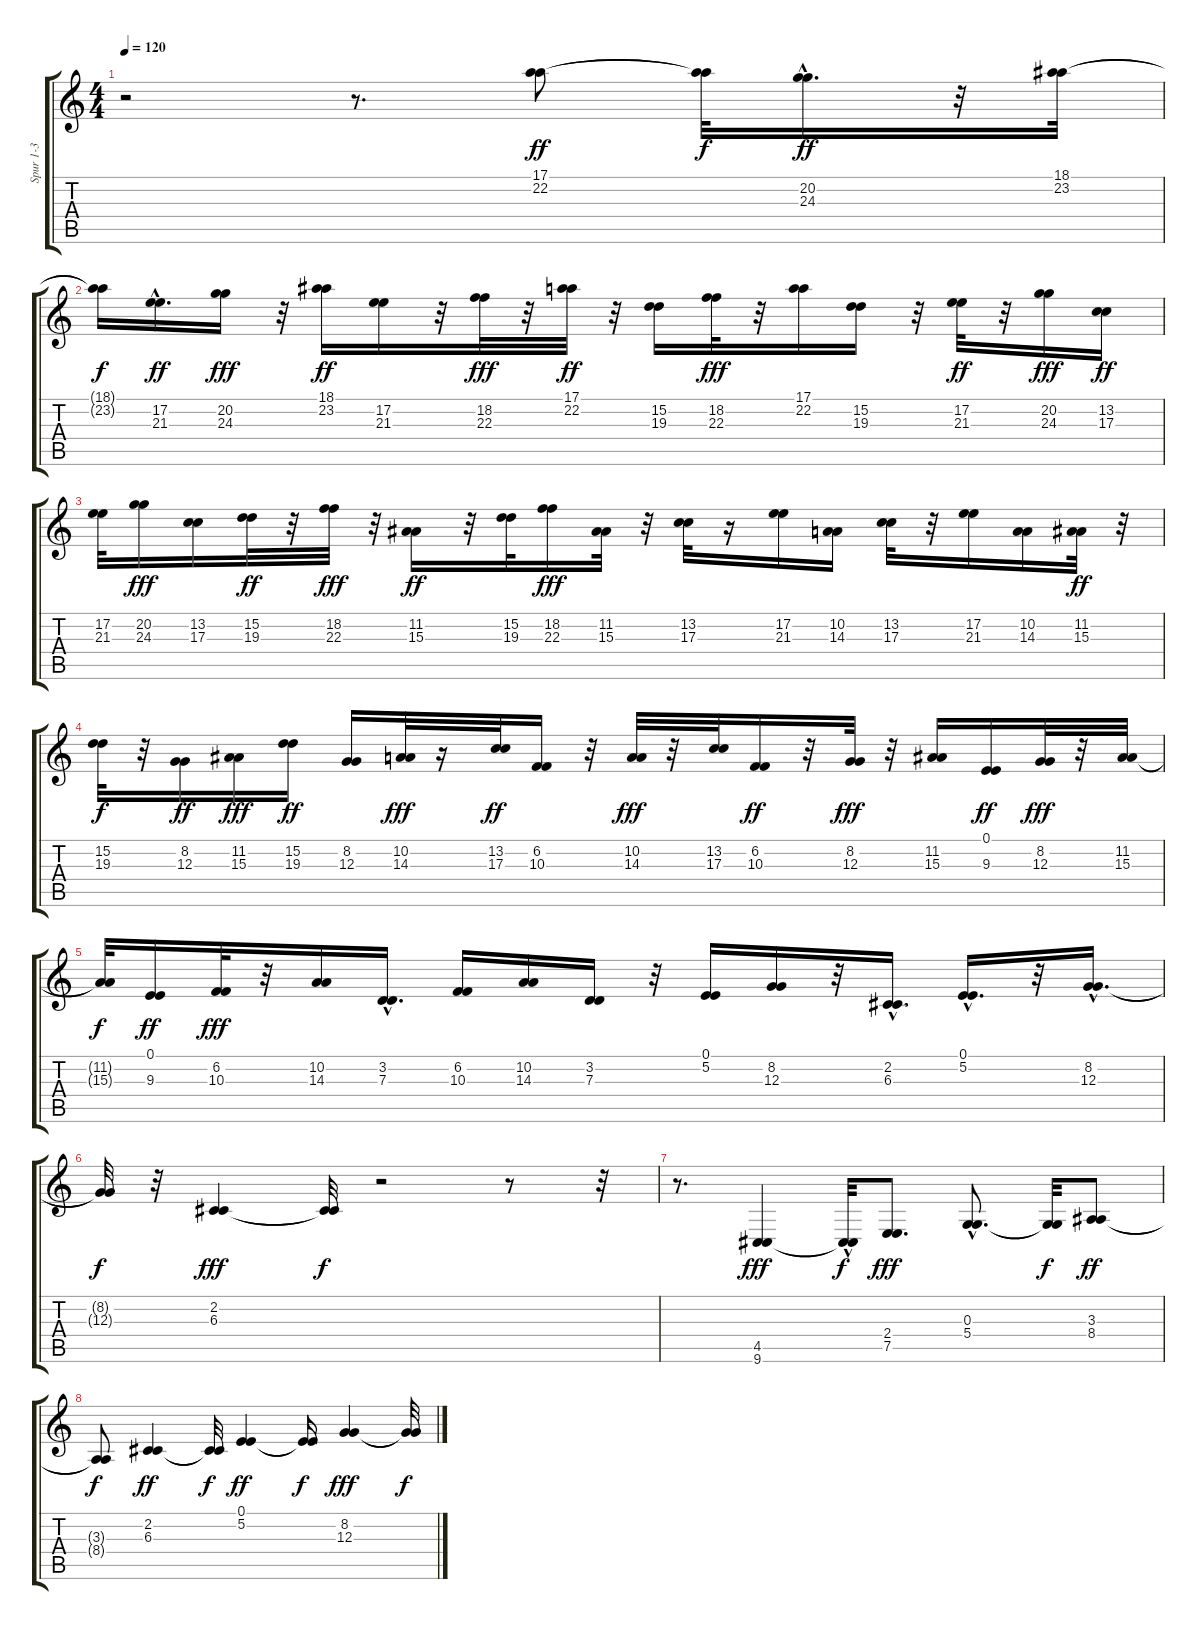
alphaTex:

\track ("Spur 1-3" "Spur 1-3") {instrument churchorgan}
\staff {score tabs}
\tuning (E4 B3 G3 D3 A2 E2) {hide}
\ts (4 4)
\tempo 120
\clef g2
\ks c
r.2{dy fff} r.8{d} (17.1 22.2).8{dy ff} (17.1{t} 22.2{t}).32{dy f} (20.2{hac} 24.3{hac}).16{d dy ff} r.32 (18.1 23.2).32 |
(18.1{t} 23.2{t}).16{dy f} (17.2{hac} 21.3{hac}).16{d dy ff} (20.2 24.3).16{dy fff} r.32 (18.1 23.2).16{dy ff} (17.2 21.3).16 r.32 (18.2 22.3).32{dy fff} r.32 (17.1 22.2).32{dy ff} r.32 (15.2 19.3).16 (18.2 22.3).32{dy fff} r.32 (17.1 22.2).16 (15.2 19.3).16 r.32 (17.2 21.3).32{dy ff} r.32 (20.2 24.3).16{dy fff} (13.2 17.3).16{dy ff} |
(17.2 21.3).32 (20.2 24.3).16{dy fff} (13.2 17.3).16 (15.2 19.3).32{dy ff} r.32 (18.2 22.3).32{dy fff} r.32 (11.2 15.3).16{dy ff} r.32 (15.2 19.3).32 (18.2 22.3).16{dy fff} (11.2 15.3).32 r.32 (13.2 17.3).32 r.16 (17.2 21.3).16 (10.2 14.3).16 (13.2 17.3).32 r.32 (17.2 21.3).16 (10.2 14.3).16 (11.2 15.3).32{dy ff} r.32 |
(15.2 19.3).32{dy f} r.32 (8.2 12.3).16{dy ff} (11.2 15.3).16{dy fff} (15.2 19.3).16{dy ff} (8.2 12.3).16 (10.2 14.3).32{dy fff} r.16 (13.2 17.3).32{dy ff} (6.2 10.3).16 r.32 (10.2 14.3).32{dy fff} r.32 (13.2 17.3).32 (6.2 10.3).16{dy ff} r.32 (8.2 12.3).32{dy fff} r.32 (11.2 15.3).16 (0.1 9.3).16{dy ff} (8.2 12.3).32{dy fff} r.32 (11.2 15.3).32 |
(11.2{t} 15.3{t}).32{dy f} (0.1 9.3).16{dy ff} (6.2 10.3).32{dy fff} r.32 (10.2 14.3).16 (3.2{hac} 7.3{hac}).16{d} (6.2 10.3).16 (10.2 14.3).16 (3.2 7.3).16 r.32 (0.1 5.2).16 (8.2 12.3).16 r.32 (2.2{hac} 6.3{hac}).16{d} (0.1{hac} 5.2{hac}).16{d} r.32 (8.2{hac} 12.3{hac}).16{d} |
(8.2{t} 12.3{t}).32{dy f} r.32 (2.2 6.3).4{dy fff} (2.2{t} 6.3{t}).32{dy f} r.2 r.8 r.32 |
r.8{d} (4.5 9.6).4{dy fff} (4.5{hac t} 9.6{hac t}).32{dy f} (2.4 7.5).8{d dy fff} (0.3{hac} 5.4{hac}).8{d} (0.3{t} 5.4{t}).32{dy f} (3.3 8.4).8{dy ff} |
(3.3{t} 8.4{t}).8{dy f} (2.2 6.3).4{dy ff} (2.2{t} 6.3{t}).32{dy f} (0.1 5.2).4{dy ff} (0.1{t} 5.2{t}).16{dy f} (8.2 12.3).4{dy fff} (8.2{t} 12.3{t}).32{dy f}
